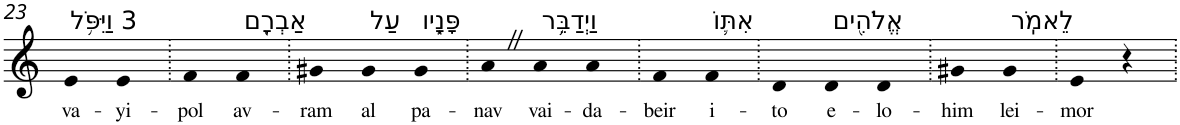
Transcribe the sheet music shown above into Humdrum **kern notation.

**kern	**text
*part1	*part1
*staff1	*staff1
*I"Piano	*
*I'Pno	*
!!LO:PB:g=z
*clefG2	*
*k[]	*
=23	=23
!LO:TX:a:t=3 וַיִּפֹּ֥ל	!
!	!LO:LY:b
4e	va-
!	!LO:LY:b
4e	-yi-
=24.	=24.
!	!LO:LY:b
4f	-pol
!LO:TX:a:t=אַבְרָ֖ם	!
!	!LO:LY:b
4f	av-
=25.	=25.
!	!LO:LY:b
4g#X	-ram
!LO:TX:a:t=עַל	!
!	!LO:LY:b
4g#	al
!LO:TX:a:t=פָּנָ֑יו	!
!	!LO:LY:b
4g#	pa-
=26.	=26.
!	!LO:LY:b
4aZ	-nav
!LO:TX:a:t=וַיְדַבֵּ֥ר	!
!	!LO:LY:b
4a	vai-
!	!LO:LY:b
4a	-da-
=27.	=27.
!	!LO:LY:b
4f	-beir
!LO:TX:a:t=אִתּ֛וֹ	!
!	!LO:LY:b
4f	i-
=28.	=28.
!	!LO:LY:b
4d	-to
!LO:TX:a:t=אֱלֹהִ֖ים	!
!	!LO:LY:b
4d	e-
!	!LO:LY:b
4d	-lo-
=29.	=29.
!	!LO:LY:b
4g#X	-him
!LO:TX:a:t=לֵאמֹֽר	!
!	!LO:LY:b
4g#	lei-
=30.	=30.
!	!LO:LY:b
4e	-mor
4r	.
=.	=.
*-	*-
